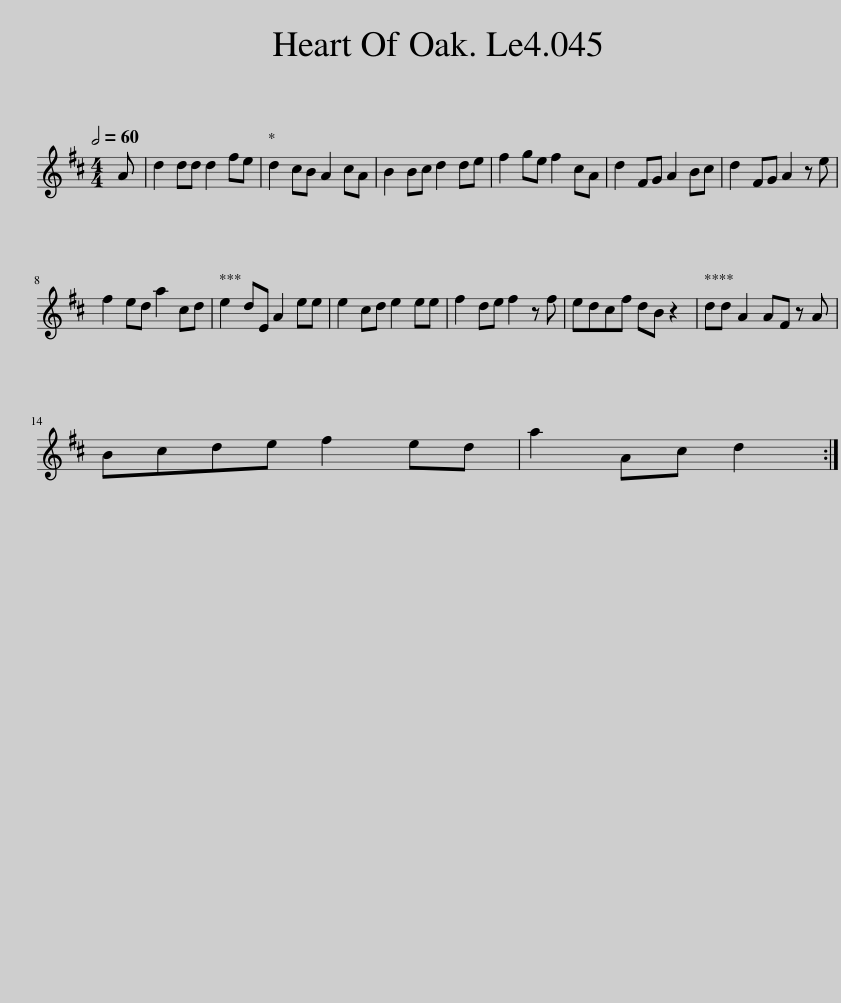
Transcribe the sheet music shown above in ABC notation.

X:1
L:1/8
Q:1/2=60
M:4/4
I:linebreak $
K:D
V:1 treble
V:1
 A | d2 dd d2 fe | d2 cB A2 cA | B2 Bc d2 de | f2 ge f2 cA | %5
 d2 FG A2 Bc | d2 FG A2 z e |$ f2 ed a2 cd | e2 dE A2 ee | e2 cd e2 ee | %10
 f2 de f2 z f | edcf dB z2 | dd A2 AF z A |$ Bcde f2 ed | a2 Ac d2 :| %15
